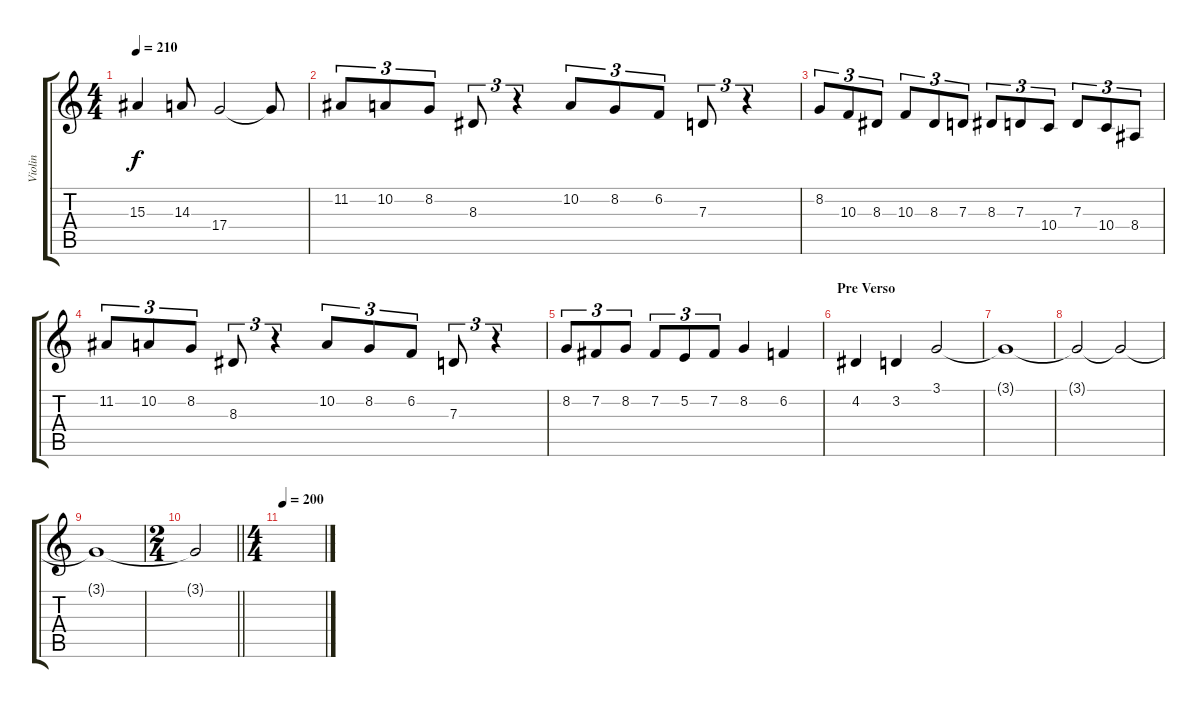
\track ("Violin" "Violin") {instrument violin}
\staff {score tabs}
\tuning (E4 B3 G3 D3 A2 E2) {hide}
\ts (4 4)
\tempo 210
\clef g2
\ks c
15.3.4{dy f} 14.3.8 17.4.2 17.4{t}.8 |
11.2.8{tu (3 2)} 10.2.8{tu (3 2)} 8.2.8{tu (3 2)} 8.3.8{tu (3 2)} r.4{tu (3 2)} 10.2.8{tu (3 2)} 8.2.8{tu (3 2)} 6.2.8{tu (3 2)} 7.3.8{tu (3 2)} r.4{tu (3 2)} |
8.2.8{tu (3 2)} 10.3.8{tu (3 2)} 8.3.8{tu (3 2)} 10.3.8{tu (3 2)} 8.3.8{tu (3 2)} 7.3.8{tu (3 2)} 8.3.8{tu (3 2)} 7.3.8{tu (3 2)} 10.4.8{tu (3 2)} 7.3.8{tu (3 2)} 10.4.8{tu (3 2)} 8.4.8{tu (3 2)} |
11.2.8{tu (3 2)} 10.2.8{tu (3 2)} 8.2.8{tu (3 2)} 8.3.8{tu (3 2)} r.4{tu (3 2)} 10.2.8{tu (3 2)} 8.2.8{tu (3 2)} 6.2.8{tu (3 2)} 7.3.8{tu (3 2)} r.4{tu (3 2)} |
8.2.8{tu (3 2)} 7.2.8{tu (3 2)} 8.2.8{tu (3 2)} 7.2.8{tu (3 2)} 5.2.8{tu (3 2)} 7.2.8{tu (3 2)} 8.2.4 6.2.4 |
\section ("" "Pre Verso")
4.2.4 3.2.4 3.1.2{volume 0} |
3.1{t}.1 |
3.1{t}.2 3.1{t}.2 |
3.1{t}.1 |
\ts (2 4)
\barLineRight lightlight
3.1{t}.2 |
\ts (4 4)
\section ("" "")
\tempo 200
